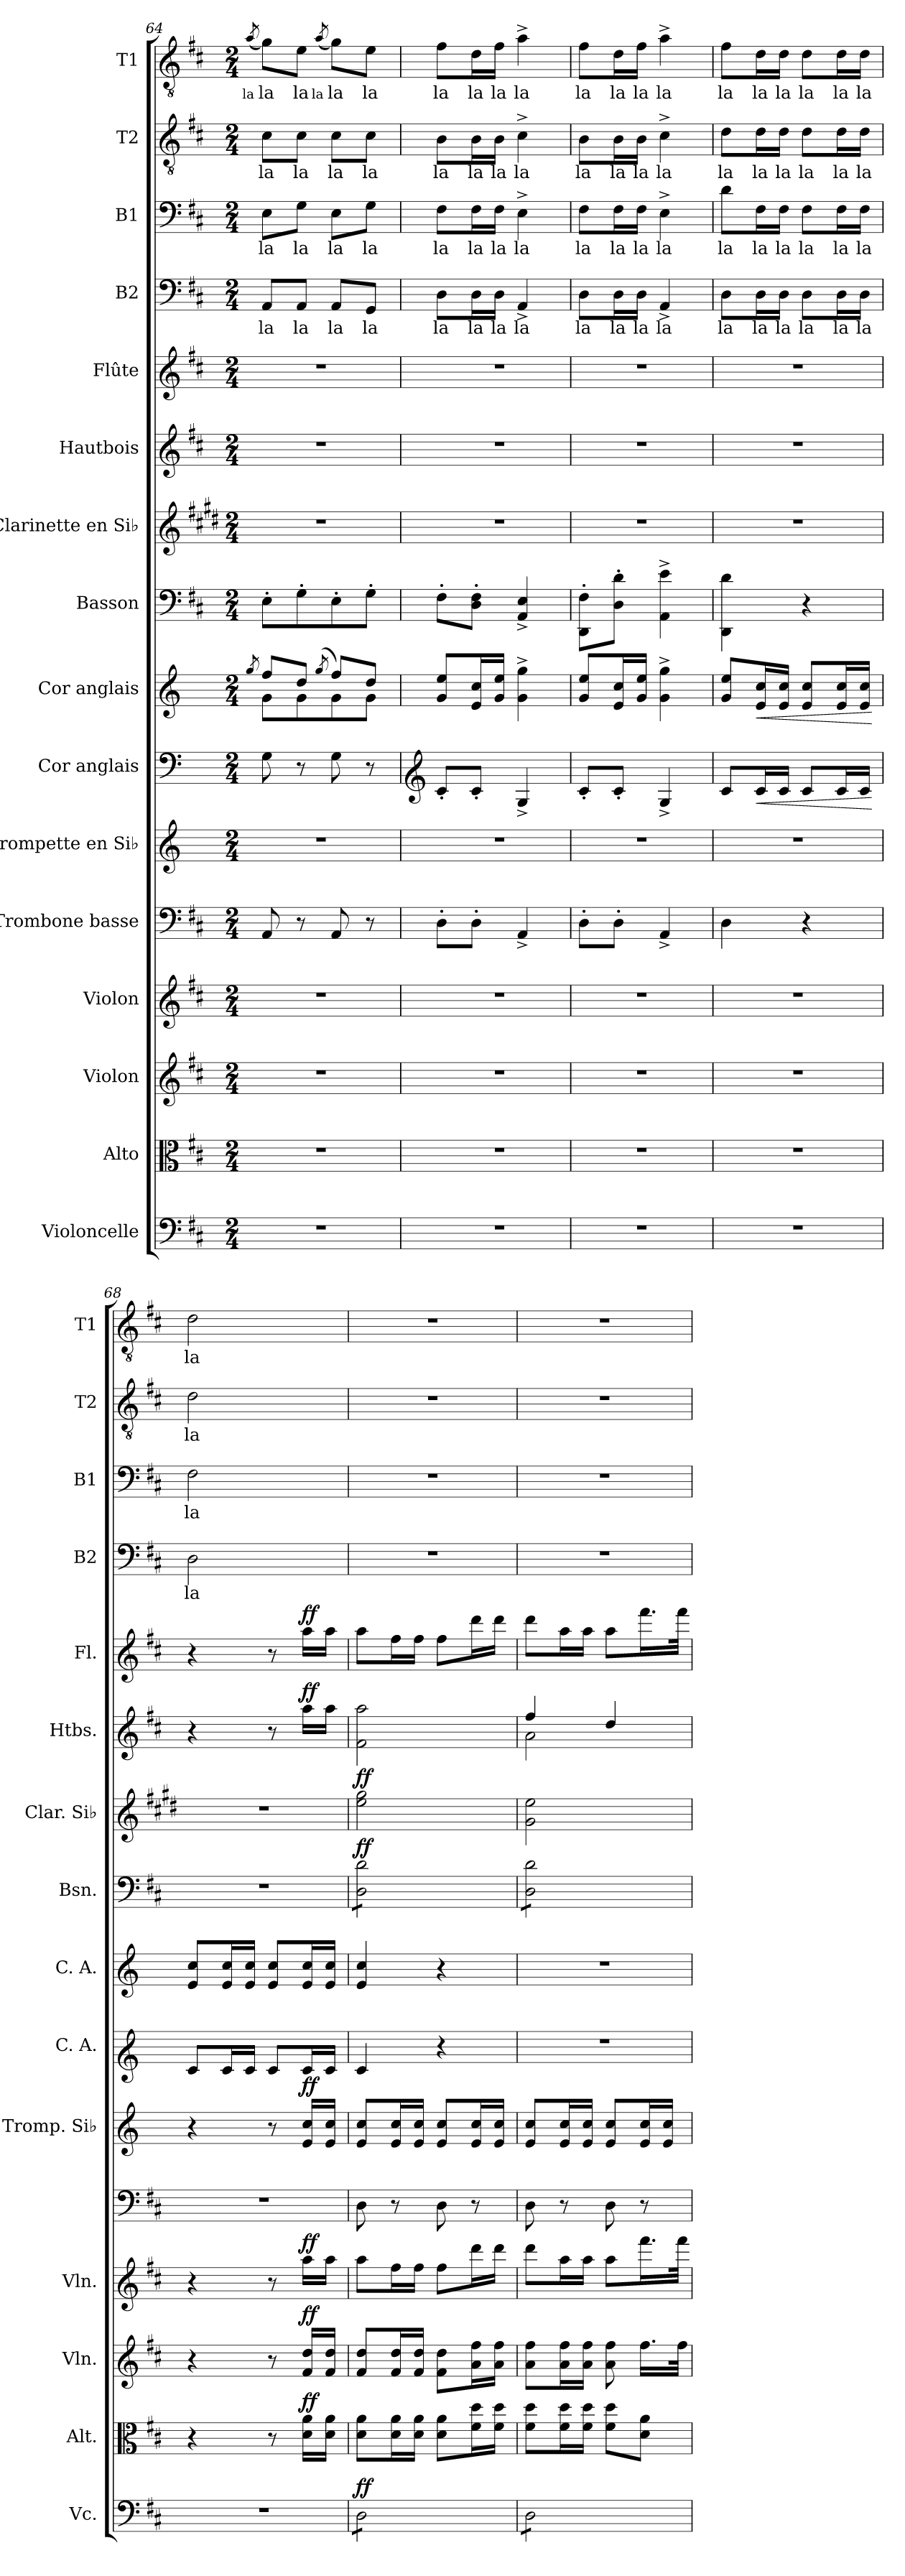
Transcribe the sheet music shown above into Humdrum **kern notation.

**kern	**dynam	**kern	**dynam	**kern	**dynam	**kern	**dynam	**kern	**kern	**dynam	**kern	**dynam	**kern	**dynam	**kern	**dynam	**kern	**dynam	**kern	**dynam	**kern	**dynam	**kern	**text	**kern	**text	**kern	**text	**kern	**text
*part16	*part16	*part15	*part15	*part14	*part14	*part13	*part13	*part12	*part11	*part11	*part10	*part10	*part9	*part9	*part8	*part8	*part7	*part7	*part6	*part6	*part5	*part5	*part4	*part4	*part3	*part3	*part2	*part2	*part1	*part1
*staff16	*staff16	*staff15	*staff15	*staff14	*staff14	*staff13	*staff13	*staff12	*staff11	*staff11	*staff10	*staff10	*staff9	*staff9	*staff8	*staff8	*staff7	*staff7	*staff6	*staff6	*staff5	*staff5	*staff4	*staff4	*staff3	*staff3	*staff2	*staff2	*staff1	*staff1
*I"Violoncelle	*	*I"Alto	*	*I"Violon	*	*I"Violon	*	*I"Trombone basse	*I"Trompette en Si♭	*	*I"Cor anglais	*	*I"Cor anglais	*	*I"Basson	*	*I"Clarinette en Si♭	*	*I"Hautbois	*	*I"Flûte	*	*I"B2	*	*I"B1	*	*I"T2	*	*I"T1	*
*I'Vc.	*	*I'Alt.	*	*I'Vln.	*	*I'Vln.	*	*	*I'Tromp. Si♭	*	*I'C. A.	*	*I'C. A.	*	*I'Bsn.	*	*I'Clar. Si♭	*	*I'Htbs.	*	*I'Fl.	*	*I'B2	*	*I'B1	*	*I'T2	*	*I'T1	*
!!LO:PB:g=z
*clefF4	*	*clefC3	*	*clefG2	*	*clefG2	*	*clefF4	*clefG2	*	*clefF4	*	*clefG2	*	*clefF4	*	*clefG2	*	*clefG2	*	*clefG2	*	*clefF4	*	*clefF4	*	*clefGv2	*	*clefGv2	*
*	*	*	*	*	*	*	*	*	*ITrd6c10	*	*ITrd6c10	*	*ITrd6c10	*	*	*	*ITrd1c2	*	*	*	*	*	*	*	*	*	*	*	*	*
*k[f#c#]	*	*k[f#c#]	*	*k[f#c#]	*	*k[f#c#]	*	*k[f#c#]	*k[f#c#]	*	*k[f#c#]	*	*k[f#c#]	*	*k[f#c#]	*	*k[f#c#]	*	*k[f#c#]	*	*k[f#c#]	*	*k[f#c#]	*	*k[f#c#]	*	*k[f#c#]	*	*k[f#c#]	*
*M2/4	*	*M2/4	*	*M2/4	*	*M2/4	*	*M2/4	*M2/4	*	*M2/4	*	*M2/4	*	*M2/4	*	*M2/4	*	*M2/4	*	*M2/4	*	*M2/4	*	*M2/4	*	*M2/4	*	*M2/4	*
=64	=64	=64	=64	=64	=64	=64	=64	=64	=64	=64	=64	=64	=64	=64	=64	=64	=64	=64	=64	=64	=64	=64	=64	=64	=64	=64	=64	=64	=64	=64
.	.	.	.	.	.	.	.	.	.	.	.	.	8qa/	.	.	.	.	.	.	.	.	.	.	.	.	.	.	.	(8qa/	la
*	*	*	*	*	*	*	*	*	*	*	*	*	*^	*	*	*	*	*	*	*	*	*	*	*	*	*	*	*	*	*
2r	.	2r	.	2r	.	2r	.	8AA/	2r	.	8AA\	.	8g/L	8A\L	.	8E'\L	.	2r	.	2r	.	2r	.	8AA/L	la	8E\L	la	8c#\L	la	8g\L)	la
.	.	.	.	.	.	.	.	8r	.	.	8r	.	8e/J	8A\	.	8G'\	.	.	.	.	.	.	.	8AA/J	la	8G\J	la	8c#\J	la	8e\J	la
.	.	.	.	.	.	.	.	.	.	.	.	.	(8qa/	.	.	.	.	.	.	.	.	.	.	.	.	.	.	.	.	(8qa/	la
.	.	.	.	.	.	.	.	8AA/	.	.	8AA\	.	8g/L)	8A\	.	8E'\	.	.	.	.	.	.	.	8AA/L	la	8E\L	la	8c#\L	la	8g\L)	la
.	.	.	.	.	.	.	.	8r	.	.	8r	.	8e/J	8A\J	.	8G'\J	.	.	.	.	.	.	.	8GG/J	la	8G\J	la	8c#\J	la	8e\J	la
*	*	*	*	*	*	*	*	*	*	*	*	*	*v	*v	*	*	*	*	*	*	*	*	*	*	*	*	*	*	*	*	*
=65	=65	=65	=65	=65	=65	=65	=65	=65	=65	=65	=65	=65	=65	=65	=65	=65	=65	=65	=65	=65	=65	=65	=65	=65	=65	=65	=65	=65	=65	=65
*	*	*	*	*	*	*	*	*	*	*	*clefG1	*	*	*	*	*	*	*	*	*	*	*	*	*	*	*	*	*	*	*
2r	.	2r	.	2r	.	2r	.	8D'\L	2r	.	8F#'/L	.	8A/ 8f#/L	.	8F#'\L	.	2r	.	2r	.	2r	.	8D\L	la	8F#\L	la	8B\L	la	8f#\L	la
.	.	.	.	.	.	.	.	8D'\J	.	.	8F#'/J	.	16F#/ 16d/L	.	8D\' 8F#\'J	.	.	.	.	.	.	.	16D\L	la	16F#\L	la	16B\L	la	16d\L	la
.	.	.	.	.	.	.	.	.	.	.	.	.	16A/ 16f#/JJ	.	.	.	.	.	.	.	.	.	16D\JJ	la	16F#\JJ	la	16B\JJ	la	16f#\JJ	la
.	.	.	.	.	.	.	.	4AA^/	.	.	4C#^/	.	4A\^ 4a\^	.	4AA/^ 4E/^	.	.	.	.	.	.	.	4AA^/	la	4E^\	la	4c#^\	la	4a^\	la
!!LO:PB:g=z
=66	=66	=66	=66	=66	=66	=66	=66	=66	=66	=66	=66	=66	=66	=66	=66	=66	=66	=66	=66	=66	=66	=66	=66	=66	=66	=66	=66	=66	=66	=66
2r	.	2r	.	2r	.	2r	.	8D'\L	2r	.	8F#'/L	.	8A/ 8f#/L	.	8DD\' 8F#\'L	.	2r	.	2r	.	2r	.	8D\L	la	8F#\L	la	8B\L	la	8f#\L	la
.	.	.	.	.	.	.	.	8D'\J	.	.	8F#'/J	.	16F#/ 16d/L	.	8D\' 8d\'J	.	.	.	.	.	.	.	16D\L	la	16F#\L	la	16B\L	la	16d\L	la
.	.	.	.	.	.	.	.	.	.	.	.	.	16A/ 16f#/JJ	.	.	.	.	.	.	.	.	.	16D\JJ	la	16F#\JJ	la	16B\JJ	la	16f#\JJ	la
.	.	.	.	.	.	.	.	4AA^/	.	.	4C#^/	.	4A\^ 4a\^	.	4AA\^ 4e\^	.	.	.	.	.	.	.	4AA^/	la	4E^\	la	4c#^\	la	4a^\	la
=67	=67	=67	=67	=67	=67	=67	=67	=67	=67	=67	=67	=67	=67	=67	=67	=67	=67	=67	=67	=67	=67	=67	=67	=67	=67	=67	=67	=67	=67	=67
2r	.	2r	.	2r	.	2r	.	4D\	2r	.	8F#/L	.	8A/ 8f#/L	.	4DD\ 4d\	.	2r	.	2r	.	2r	.	8D\L	la	8d\L	la	8d\L	la	8f#\L	la
!	!	!	!	!	!	!	!	!	!	!	!	!LO:HP:b	!	!LO:HP:b	!	!	!	!	!	!	!	!	!	!	!	!	!	!	!	!
.	.	.	.	.	.	.	.	.	.	.	16F#/L	<	16F#/ 16d/L	<	.	.	.	.	.	.	.	.	16D\L	la	16F#\L	la	16d\L	la	16d\L	la
.	.	.	.	.	.	.	.	.	.	.	16F#/JJ	.	16F#/ 16d/JJ	.	.	.	.	.	.	.	.	.	16D\JJ	la	16F#\JJ	la	16d\JJ	la	16d\JJ	la
.	.	.	.	.	.	.	.	4r	.	.	8F#/L	.	8F#/ 8d/L	.	4r	.	.	.	.	.	.	.	8D\L	la	8F#\L	la	8d\L	la	8d\L	la
.	.	.	.	.	.	.	.	.	.	.	16F#/L	.	16F#/ 16d/L	.	.	.	.	.	.	.	.	.	16D\L	la	16F#\L	la	16d\L	la	16d\L	la
.	.	.	.	.	.	.	.	.	.	.	16F#/JJ	.	16F#/ 16d/JJ	.	.	.	.	.	.	.	.	.	16D\JJ	la	16F#\JJ	la	16d\JJ	la	16d\JJ	la
.	.	.	.	.	.	.	.	.	.	.	.	[	.	[	.	.	.	.	.	.	.	.	.	.	.	.	.	.	.	.
=68	=68	=68	=68	=68	=68	=68	=68	=68	=68	=68	=68	=68	=68	=68	=68	=68	=68	=68	=68	=68	=68	=68	=68	=68	=68	=68	=68	=68	=68	=68
2r	.	4r	.	4r	.	4r	.	2r	4r	.	8F#/L	.	8F#/ 8d/L	.	2r	.	2r	.	4r	.	4r	.	2D\	la	2F#\	la	2d\	la	2d\	la
.	.	.	.	.	.	.	.	.	.	.	16F#/L	.	16F#/ 16d/L	.	.	.	.	.	.	.	.	.	.	.	.	.	.	.	.	.
.	.	.	.	.	.	.	.	.	.	.	16F#/JJ	.	16F#/ 16d/JJ	.	.	.	.	.	.	.	.	.	.	.	.	.	.	.	.	.
.	.	8r	.	8r	.	8r	.	.	8r	.	8F#/L	.	8F#/ 8d/L	.	.	.	.	.	8r	.	8r	.	.	.	.	.	.	.	.	.
!	!	!	!LO:DY:a	!	!LO:DY:a	!	!LO:DY:a	!	!	!LO:DY:a	!	!	!	!	!	!	!	!	!	!LO:DY:a	!	!LO:DY:a	!	!	!	!	!	!	!	!
.	.	16d\ 16a\LL	ff	16f#/ 16dd/LL	ff	16aa\LL	ff	.	16F#/ 16d/LL	ff	16F#/L	.	16F#/ 16d/L	.	.	.	.	.	16aa\LL	ff	16aa\LL	ff	.	.	.	.	.	.	.	.
.	.	16d\ 16a\JJ	.	16f#/ 16dd/JJ	.	16aa\JJ	.	.	16F#/ 16d/JJ	.	16F#/JJ	.	16F#/ 16d/JJ	.	.	.	.	.	16aa\JJ	.	16aa\JJ	.	.	.	.	.	.	.	.	.
!!LO:PB:g=z
=69	=69	=69	=69	=69	=69	=69	=69	=69	=69	=69	=69	=69	=69	=69	=69	=69	=69	=69	=69	=69	=69	=69	=69	=69	=69	=69	=69	=69	=69	=69
!	!LO:DY:a	!	!	!	!	!	!	!	!	!	!	!	!	!	!	!LO:DY:a	!	!LO:DY:a	!	!	!	!	!	!	!	!	!	!	!	!
*tremolo	*	*	*	*	*	*	*	*	*	*	*	*	*	*	*	*	*	*	*	*	*	*	*	*	*	*	*	*	*	*
*	*	*	*	*	*	*	*	*	*	*	*	*	*	*	*tremolo	*	*	*	*	*	*	*	*	*	*	*	*	*	*	*
8D\L	ff	8d\ 8a\L	.	8f#/ 8dd/L	.	8aa\L	.	8D\	8F#/ 8d/L	.	4F#/	.	4F#/ 4d/	.	8D\ 8d\L	ff	2dd\ 2ff#\	ff	2f#\ 2aa\	.	8aa\L	.	2r	.	2r	.	2r	.	2r	.
8D\	.	16d\ 16a\L	.	16f#/ 16dd/L	.	16ff#\L	.	8r	16F#/ 16d/L	.	.	.	.	.	8D\ 8d\	.	.	.	.	.	16ff#\L	.	.	.	.	.	.	.	.	.
.	.	16d\ 16a\JJ	.	16f#/ 16dd/JJ	.	16ff#\JJ	.	.	16F#/ 16d/JJ	.	.	.	.	.	.	.	.	.	.	.	16ff#\JJ	.	.	.	.	.	.	.	.	.
8D\	.	8d\ 8a\L	.	8f#\ 8dd\L	.	8ff#\L	.	8D\	8F#/ 8d/L	.	4r	.	4r	.	8D\ 8d\	.	.	.	.	.	8ff#\L	.	.	.	.	.	.	.	.	.
8D\J	.	16f#\ 16dd\L	.	16a\ 16ff#\L	.	16ddd\L	.	8r	16F#/ 16d/L	.	.	.	.	.	8D\ 8d\J	.	.	.	.	.	16ddd\L	.	.	.	.	.	.	.	.	.
.	.	16f#\ 16dd\JJ	.	16a\ 16ff#\JJ	.	16ddd\JJ	.	.	16F#/ 16d/JJ	.	.	.	.	.	.	.	.	.	.	.	16ddd\JJ	.	.	.	.	.	.	.	.	.
=70	=70	=70	=70	=70	=70	=70	=70	=70	=70	=70	=70	=70	=70	=70	=70	=70	=70	=70	=70	=70	=70	=70	=70	=70	=70	=70	=70	=70	=70	=70
*	*	*	*	*	*	*	*	*	*	*	*	*	*	*	*	*	*	*	*^	*	*	*	*	*	*	*	*	*	*	*
8D\L	.	8f#\ 8dd\L	.	8a\ 8ff#\L	.	8ddd\L	.	8D\	8F#/ 8d/L	.	2r	.	2r	.	8D\ 8d\L	.	2f#\ 2dd\	.	4ff#/	2a\	.	8ddd\L	.	2r	.	2r	.	2r	.	2r	.
8D\	.	16f#\ 16dd\L	.	16a\ 16ff#\L	.	16aa\L	.	8r	16F#/ 16d/L	.	.	.	.	.	8D\ 8d\	.	.	.	.	.	.	16aa\L	.	.	.	.	.	.	.	.	.
.	.	16f#\ 16dd\JJ	.	16a\ 16ff#\JJ	.	16aa\JJ	.	.	16F#/ 16d/JJ	.	.	.	.	.	.	.	.	.	.	.	.	16aa\JJ	.	.	.	.	.	.	.	.	.
8D\	.	8f#\ 8dd\L	.	8a\ 8ff#\	.	8aa\L	.	8D\	8F#/ 8d/L	.	.	.	.	.	8D\ 8d\	.	.	.	4dd/	.	.	8aa\L	.	.	.	.	.	.	.	.	.
8D\J	.	8d\ 8a\J	.	16.ff#\LL	.	16.fff#\L	.	8r	16F#/ 16d/L	.	.	.	.	.	8D\ 8d\J	.	.	.	.	.	.	16.fff#\L	.	.	.	.	.	.	.	.	.
*	*	*	*	*	*	*	*	*	*	*	*	*	*	*	*Xtremolo	*	*	*	*	*	*	*	*	*	*	*	*	*	*	*	*
*Xtremolo	*	*	*	*	*	*	*	*	*	*	*	*	*	*	*	*	*	*	*	*	*	*	*	*	*	*	*	*	*	*	*
.	.	.	.	.	.	.	.	.	16F#/ 16d/JJ	.	.	.	.	.	.	.	.	.	.	.	.	.	.	.	.	.	.	.	.	.	.
.	.	.	.	32ff#\JJk	.	32fff#\JJk	.	.	.	.	.	.	.	.	.	.	.	.	.	.	.	32fff#\JJk	.	.	.	.	.	.	.	.	.
*	*	*	*	*	*	*	*	*	*	*	*	*	*	*	*	*	*	*	*v	*v	*	*	*	*	*	*	*	*	*	*	*
=	=	=	=	=	=	=	=	=	=	=	=	=	=	=	=	=	=	=	=	=	=	=	=	=	=	=	=	=	=	=
*-	*-	*-	*-	*-	*-	*-	*-	*-	*-	*-	*-	*-	*-	*-	*-	*-	*-	*-	*-	*-	*-	*-	*-	*-	*-	*-	*-	*-	*-	*-
